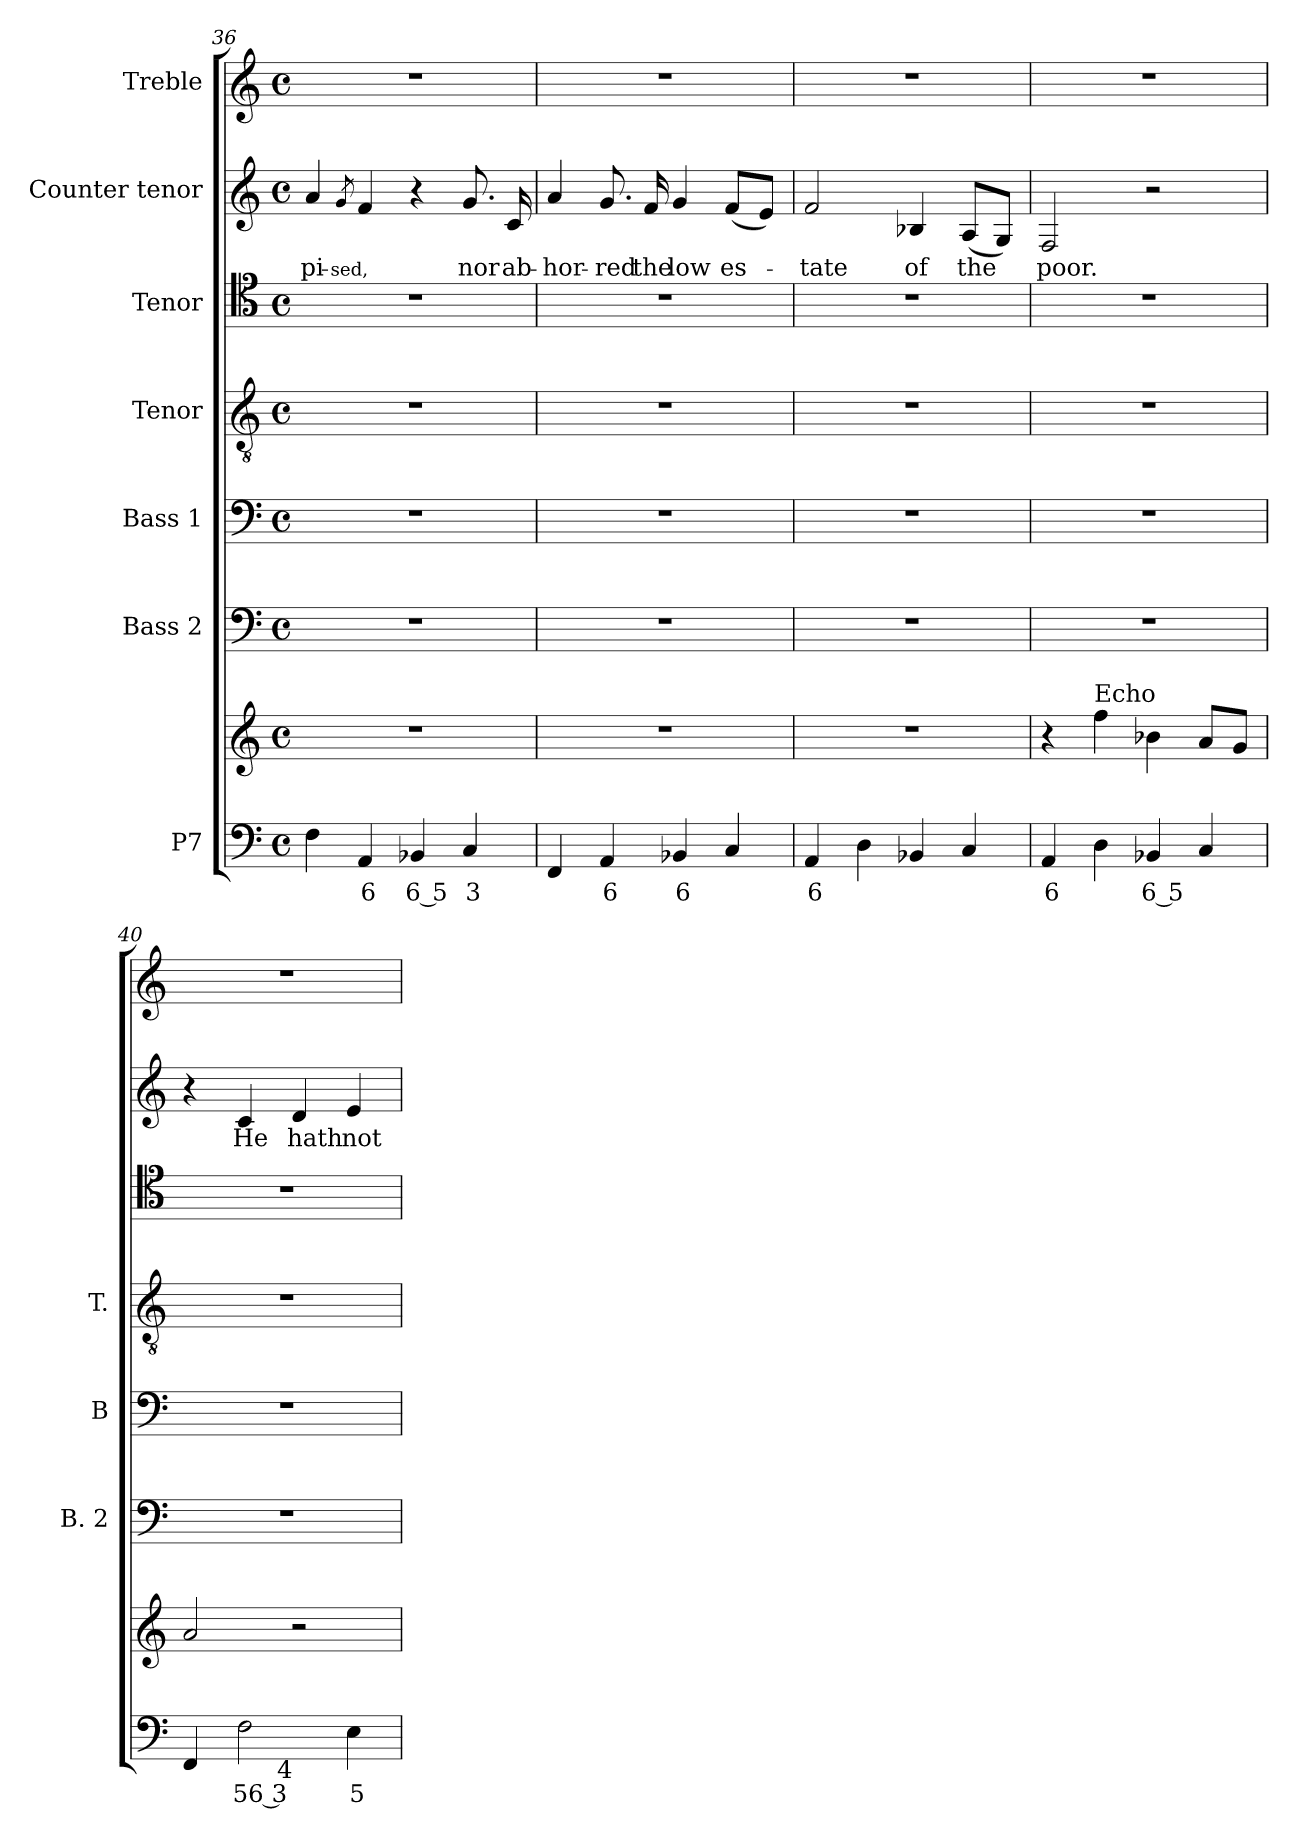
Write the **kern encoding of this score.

**kern	**text	**kern	**kern	**kern	**kern	**kern	**kern	**text	**kern
*part7	*part7	*part7	*part6	*part5	*part4	*part3	*part2	*part2	*part1
*staff8	*staff8	*staff7	*staff6	*staff5	*staff4	*staff3	*staff2	*staff2	*staff1
*I"P7	*	*	*I"Bass 2	*I"Bass 1	*I"Tenor	*I"Tenor	*I"Counter tenor	*	*I"Treble
*	*	*	*I'B. 2	*I'B	*I'T.	*	*	*	*
*clefF4	*	*clefG2	*clefF4	*clefF4	*clefGv2	*clefC4	*clefG2	*	*clefG2
*	*	*	*	*	*ITrd7c12	*	*	*	*
*k[]	*	*k[]	*k[]	*k[]	*k[]	*k[]	*k[]	*	*k[]
*C:	*	*C:	*C:	*C:	*C:	*C:	*C:	*	*C:
*M4/4	*	*M4/4	*M4/4	*M4/4	*M4/4	*M4/4	*M4/4	*	*M4/4
*met(c)	*	*met(c)	*met(c)	*met(c)	*met(c)	*met(c)	*met(c)	*	*met(c)
=36	=36	=36	=36	=36	=36	=36	=36	=36	=36
!	!	!	!	!	!	!	!	!LO:LY:b:color=#000000	!
4Fi\	.	1r	1r	1r	1r	1r	4ai/	-pi-	1r
!	!	!	!	!	!	!	!	!LO:LY:b:color=#000000	!
.	.	.	.	.	.	.	8qgi/	-sed,	.
!	!LO:LY:b:color=#000000	!	!	!	!	!	!	!	!
4AAi/	6	.	.	.	.	.	4fi/	.	.
!	!LO:LY:b:color=#000000	!	!	!	!	!	!	!	!
4BB-Xi/	6 5	.	.	.	.	.	4r	.	.
!	!LO:LY:b:color=#000000	!	!	!	!	!	!	!	!
!	!	!	!	!	!	!	!	!LO:LY:b:color=#000000	!
4Ci/	3	.	.	.	.	.	8.gi/	nor	.
!	!	!	!	!	!	!	!	!LO:LY:b:color=#000000	!
.	.	.	.	.	.	.	16ci/	ab-	.
=37	=37	=37	=37	=37	=37	=37	=37	=37	=37
!	!	!	!	!	!	!	!	!LO:LY:b:color=#000000	!
4FFi/	.	1r	1r	1r	1r	1r	4ai/	-hor-	1r
!	!LO:LY:b:color=#000000	!	!	!	!	!	!	!	!
!	!	!	!	!	!	!	!	!LO:LY:b:color=#000000	!
4AAi/	6	.	.	.	.	.	8.gi/	-red	.
!	!	!	!	!	!	!	!	!LO:LY:b:color=#000000	!
.	.	.	.	.	.	.	16fi/	the	.
!	!LO:LY:b:color=#000000	!	!	!	!	!	!	!	!
!	!	!	!	!	!	!	!	!LO:LY:b:color=#000000	!
4BB-Xi/	6	.	.	.	.	.	4gi/	low	.
!	!	!	!	!	!	!	!	!LO:LY:b:color=#000000	!
4Ci/	.	.	.	.	.	.	(8fi/L	es-	.
.	.	.	.	.	.	.	8ei/J)	.	.
=38	=38	=38	=38	=38	=38	=38	=38	=38	=38
!	!LO:LY:b:color=#000000	!	!	!	!	!	!	!	!
!	!	!	!	!	!	!	!	!LO:LY:b:color=#000000	!
4AAi/	6	1r	1r	1r	1r	1r	2fi/	-tate	1r
4Di\	.	.	.	.	.	.	.	.	.
!	!	!	!	!	!	!	!	!LO:LY:b:color=#000000	!
4BB-Xi/	.	.	.	.	.	.	4B-Xi/	of	.
!	!	!	!	!	!	!	!	!LO:LY:b:color=#000000	!
4Ci/	.	.	.	.	.	.	(8Ai/L	the	.
.	.	.	.	.	.	.	8Gi/J)	.	.
=39	=39	=39	=39	=39	=39	=39	=39	=39	=39
!	!LO:LY:b:color=#000000	!	!	!	!	!	!	!	!
!	!	!	!	!	!	!	!	!LO:LY:b:color=#000000	!
4AAi/	6	4r	1r	1r	1r	1r	2Fi/	poor.	1r
!	!	!LO:TX:a:t=Echo	!	!	!	!	!	!	!
4Di\	.	4ffi\	.	.	.	.	.	.	.
!	!LO:LY:b:color=#000000	!	!	!	!	!	!	!	!
4BB-Xi/	6 5	4b-Xi\	.	.	.	.	2r	.	.
4Ci/	.	8ai/L	.	.	.	.	.	.	.
.	.	8gi/J	.	.	.	.	.	.	.
=40	=40	=40	=40	=40	=40	=40	=40	=40	=40
*^	*	*	*	*	*	*	*	*	*
4FFi/	2ryy	.	2ai/	1r	1r	1r	1r	4r	.	1r
!	!	!LO:LY:b:color=#000000	!	!	!	!	!	!	!	!
!	!	!	!	!	!	!	!	!	!LO:LY:b:color=#000000	!
2Fi\	.	56 3	.	.	.	.	.	4ci/	He	.
!	!LO:TX:b:rj:t=4	!	!	!	!	!	!	!	!	!
!	!	!	!	!	!	!	!	!	!LO:LY:b:color=#000000	!
.	2ryy	.	2r	.	.	.	.	4di/	hath	.
!	!	!LO:LY:b:color=#000000	!	!	!	!	!	!	!	!
!	!	!	!	!	!	!	!	!	!LO:LY:b:color=#000000	!
4Ei\	.	5	.	.	.	.	.	4ei/	not	.
*v	*v	*	*	*	*	*	*	*	*	*
=	=	=	=	=	=	=	=	=	=
*-	*-	*-	*-	*-	*-	*-	*-	*-	*-
